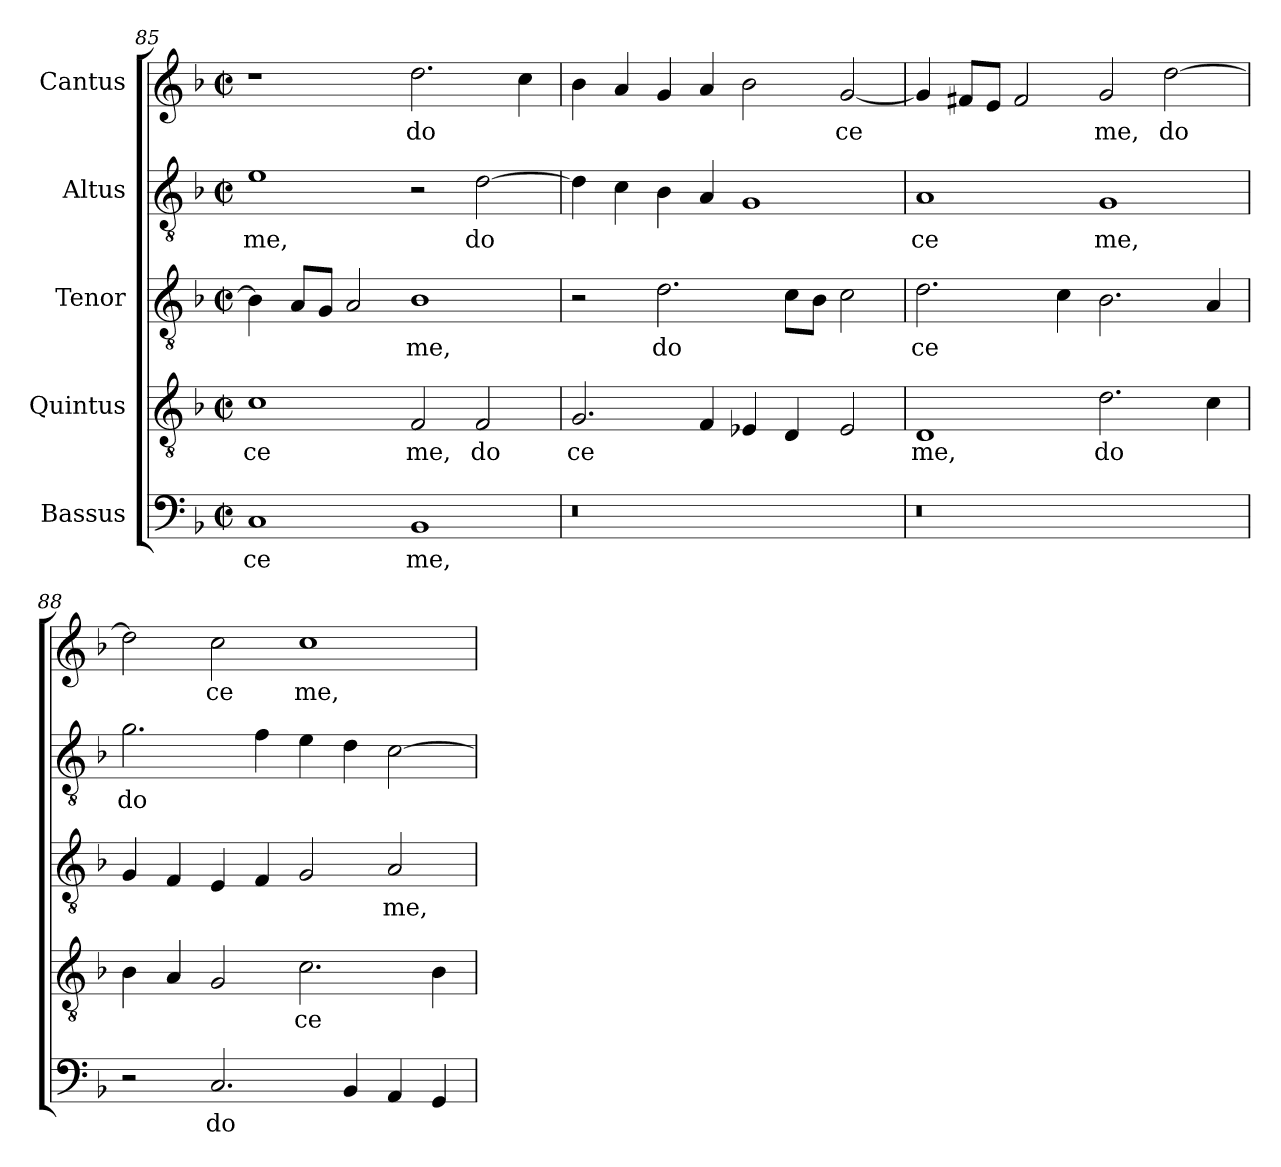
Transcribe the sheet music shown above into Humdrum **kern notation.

**kern	**text	**kern	**text	**kern	**text	**kern	**text	**kern	**text
*part5	*part5	*part4	*part4	*part3	*part3	*part2	*part2	*part1	*part1
*staff5	*staff5	*staff4	*staff4	*staff3	*staff3	*staff2	*staff2	*staff1	*staff1
*I"Bassus	*	*I"Quintus	*	*I"Tenor	*	*I"Altus	*	*I"Cantus	*
!!LO:PB:g=z
*clefF4	*	*clefGv2	*	*clefGv2	*	*clefGv2	*	*clefG2	*
*k[b-]	*	*k[b-]	*	*k[b-]	*	*k[b-]	*	*k[b-]	*
*F:	*	*F:	*	*F:	*	*F:	*	*F:	*
*M2/2	*	*M2/2	*	*M2/2	*	*M2/2	*	*M2/2	*
*met(c|)	*	*met(c|)	*	*met(c|)	*	*met(c|)	*	*met(c|)	*
=85	=85	=85	=85	=85	=85	=85	=85	=85	=85
!	!LO:LY:b:cj	!	!LO:LY:b:cj	!	!LO:LY:b:cj	!	!LO:LY:b:cj	!	!
1C	ce	1c	-ce	4B-\]	.	1e	me,	1r	.
!	!	!	!	!	!LO:LY:b:cj	!	!	!	!
.	.	.	.	8A/L	.	.	.	.	.
!	!	!	!	!	!LO:LY:b:cj	!	!	!	!
.	.	.	.	8G/J	.	.	.	.	.
!	!	!	!	!	!LO:LY:b:cj	!	!	!	!
.	.	.	.	2A/	.	.	.	.	.
!	!LO:LY:b:cj	!	!LO:LY:b:cj	!	!LO:LY:b:cj	!	!	!	!LO:LY:b:cj
1BB-	me,	2F/	me,	1B-	me,	2r	.	2.dd\	do
!	!	!	!LO:LY:b:cj	!	!	!	!LO:LY:b:cj	!	!
.	.	2F/	do	.	.	[>2d\	do-	.	.
!	!	!	!	!	!	!	!	!	!LO:LY:b:cj
.	.	.	.	.	.	.	.	4cc\	.
=86	=86	=86	=86	=86	=86	=86	=86	=86	=86
!	!	!	!LO:LY:b:cj	!	!	!	!LO:LY:b:cj	!	!LO:LY:b:cj
0r	.	2.G/	ce	2r	.	4d\]	--	4b-\	.
!	!	!	!	!	!	!	!LO:LY:b:cj	!	!LO:LY:b:cj
.	.	.	.	.	.	4c\	--	4a/	.
!	!	!	!	!	!LO:LY:b:cj	!	!LO:LY:b:cj	!	!LO:LY:b:cj
.	.	.	.	2.d\	do	4B-\	--	4g/	.
!	!	!	!LO:LY:b:cj	!	!	!	!LO:LY:b:cj	!	!LO:LY:b:cj
.	.	4F/	.	.	.	4A/	--	4a/	.
!	!	!	!LO:LY:b:cj	!	!	!	!LO:LY:b:cj	!	!LO:LY:b:cj
.	.	4E-X/	.	.	.	1G	--	2b-\	.
!	!	!	!LO:LY:b:cj	!	!LO:LY:b:cj	!	!	!	!
.	.	4D/	.	8c\L	.	.	.	.	.
!	!	!	!	!	!LO:LY:b:cj	!	!	!	!
.	.	.	.	8B-\J	.	.	.	.	.
!	!	!	!LO:LY:b:cj	!	!LO:LY:b:cj	!	!	!	!LO:LY:b:cj
.	.	2E-/	.	2c\	.	.	.	[<2g/	ce
=87	=87	=87	=87	=87	=87	=87	=87	=87	=87
!	!	!	!LO:LY:b:cj	!	!LO:LY:b:cj	!	!LO:LY:b:cj	!	!LO:LY:b:cj
0r	.	1D	me,	2.d\	ce	1A	-ce	4g/]	.
!	!	!	!	!	!	!	!	!	!LO:LY:b:cj
.	.	.	.	.	.	.	.	8f#/L	.
!	!	!	!	!	!	!	!	!	!LO:LY:b:cj
.	.	.	.	.	.	.	.	8e/J	.
!	!	!	!	!	!	!	!	!	!LO:LY:b:cj
.	.	.	.	.	.	.	.	2f#/	.
!	!	!	!	!	!LO:LY:b:cj	!	!	!	!
.	.	.	.	4c\	.	.	.	.	.
!	!	!	!LO:LY:b:cj	!	!LO:LY:b:cj	!	!LO:LY:b:cj	!	!LO:LY:b:cj
.	.	2.d\	do	2.B-\	.	1G	me,	2g/	me,
!	!	!	!	!	!	!	!	!	!LO:LY:b:cj
.	.	.	.	.	.	.	.	[>2dd\	do
!	!	!	!LO:LY:b:cj	!	!LO:LY:b:cj	!	!	!	!
.	.	4c\	.	4A/	.	.	.	.	.
=88	=88	=88	=88	=88	=88	=88	=88	=88	=88
!	!	!	!LO:LY:b:cj	!	!LO:LY:b:cj	!	!LO:LY:b:cj	!	!LO:LY:b:cj
2r	.	4B-\	.	4G/	.	2.g\	do-	2dd\]	.
!	!	!	!LO:LY:b:cj	!	!LO:LY:b:cj	!	!	!	!
.	.	4A/	.	4F/	.	.	.	.	.
!	!LO:LY:b:cj	!	!LO:LY:b:cj	!	!LO:LY:b:cj	!	!	!	!LO:LY:b:cj
2.C/	do-	2G/	.	4E/	.	.	.	2cc\	ce
!	!	!	!	!	!LO:LY:b:cj	!	!LO:LY:b:cj	!	!
.	.	.	.	4F/	.	4f\	--	.	.
!	!	!	!LO:LY:b:cj	!	!LO:LY:b:cj	!	!LO:LY:b:cj	!	!LO:LY:b:cj
.	.	2.c\	ce	2G/	.	4e\	--	1cc	me,
!	!LO:LY:b:cj	!	!	!	!	!	!LO:LY:b:cj	!	!
4BB-/	--	.	.	.	.	4d\	--	.	.
!	!LO:LY:b:cj	!	!	!	!LO:LY:b:cj	!	!LO:LY:b:cj	!	!
4AA/	--	.	.	2A/	me,	[>2c\	--	.	.
!	!LO:LY:b:cj	!	!LO:LY:b:cj	!	!	!	!	!	!
4GG/	--	4B-\	.	.	.	.	.	.	.
=	=	=	=	=	=	=	=	=	=
*-	*-	*-	*-	*-	*-	*-	*-	*-	*-
